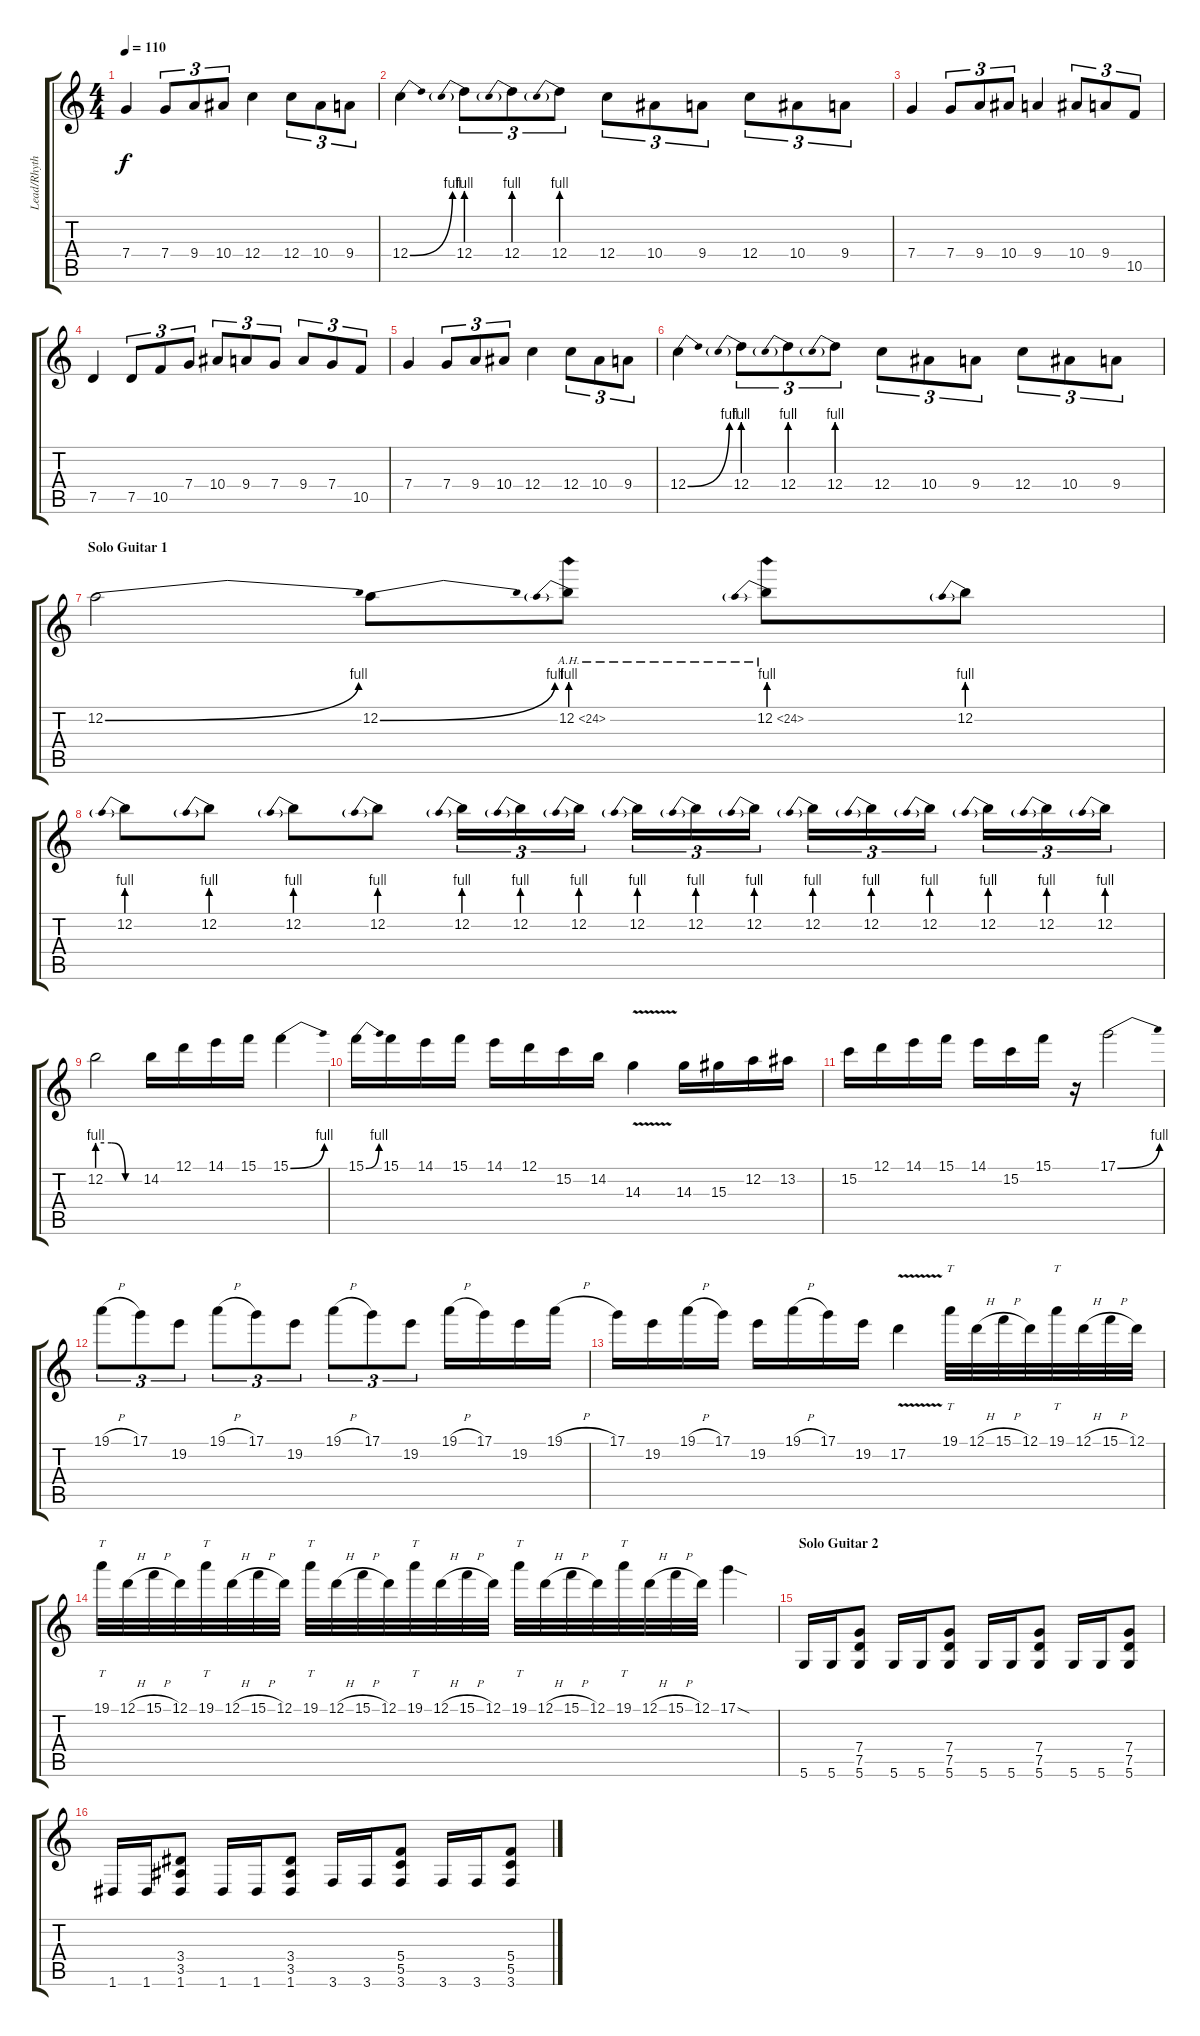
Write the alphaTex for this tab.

\track ("Lead/Rhythm" "Lead/Rhyth") {instrument distortionguitar}
\staff {score tabs}
\tuning (D4 A3 F3 C3 G2 D2) {hide}
\ts (4 4)
\tempo 110
\clef g2
\ks c
7.4.4{dy f} 7.4.8{tu (3 2)} 9.4.8{tu (3 2)} 10.4.8{tu (3 2)} 12.4.4 12.4.8{tu (3 2)} 10.4.8{tu (3 2)} 9.4.8{tu (3 2)} |
12.4{be (bend 0 0 60 4)}.4 12.4{be (prebend 0 4 60 4)}.8{tu (3 2)} 12.4{be (prebend 0 4 60 4)}.8{tu (3 2)} 12.4{be (prebend 0 4 60 4)}.8{tu (3 2)} 12.4.8{tu (3 2)} 10.4.8{tu (3 2)} 9.4.8{tu (3 2)} 12.4.8{tu (3 2)} 10.4.8{tu (3 2)} 9.4.8{tu (3 2)} |
7.4.4 7.4.8{tu (3 2)} 9.4.8{tu (3 2)} 10.4.8{tu (3 2)} 9.4.4 10.4.8{tu (3 2)} 9.4.8{tu (3 2)} 10.5.8{tu (3 2)} |
7.5.4 7.5.8{tu (3 2)} 10.5.8{tu (3 2)} 7.4.8{tu (3 2)} 10.4.8{tu (3 2)} 9.4.8{tu (3 2)} 7.4.8{tu (3 2)} 9.4.8{tu (3 2)} 7.4.8{tu (3 2)} 10.5.8{tu (3 2)} |
7.4.4 7.4.8{tu (3 2)} 9.4.8{tu (3 2)} 10.4.8{tu (3 2)} 12.4.4 12.4.8{tu (3 2)} 10.4.8{tu (3 2)} 9.4.8{tu (3 2)} |
12.4{be (bend 0 0 60 4)}.4 12.4{be (prebend 0 4 60 4)}.8{tu (3 2)} 12.4{be (prebend 0 4 60 4)}.8{tu (3 2)} 12.4{be (prebend 0 4 60 4)}.8{tu (3 2)} 12.4.8{tu (3 2)} 10.4.8{tu (3 2)} 9.4.8{tu (3 2)} 12.4.8{tu (3 2)} 10.4.8{tu (3 2)} 9.4.8{tu (3 2)} |
\section ("" "Solo Guitar 1")
12.2{be (bend 0 0 60 4)}.2{volume 16 instrument overdrivenguitar} 12.2{be (bend 0 0 60 4)}.8 12.2{be (prebend 0 4 60 4) ah 12}.8 12.2{be (prebend 0 4 60 4) ah 12}.8 12.2{be (prebend 0 4 60 4)}.8 |
12.2{be (prebend 0 4 60 4)}.8 12.2{be (prebend 0 4 60 4)}.8 12.2{be (prebend 0 4 60 4)}.8 12.2{be (prebend 0 4 60 4)}.8 12.2{be (prebend 0 4 60 4)}.16{tu (3 2)} 12.2{be (prebend 0 4 60 4)}.16{tu (3 2)} 12.2{be (prebend 0 4 60 4)}.16{tu (3 2)} 12.2{be (prebend 0 4 60 4)}.16{tu (3 2)} 12.2{be (prebend 0 4 60 4)}.16{tu (3 2)} 12.2{be (prebend 0 4 60 4)}.16{tu (3 2)} 12.2{be (prebend 0 4 60 4)}.16{tu (3 2)} 12.2{be (prebend 0 4 60 4)}.16{tu (3 2)} 12.2{be (prebend 0 4 60 4)}.16{tu (3 2)} 12.2{be (prebend 0 4 60 4)}.16{tu (3 2)} 12.2{be (prebend 0 4 60 4)}.16{tu (3 2)} 12.2{be (prebend 0 4 60 4)}.16{tu (3 2)} |
12.2{be (custom 0 4 20 4 40 0 60 0)}.2 14.2.16 12.1.16 14.1.16 15.1.16 15.1{be (bend 0 0 60 4)}.4 |
15.1{be (bend 0 0 60 4)}.16 15.1.16 14.1.16 15.1.16 14.1.16 12.1.16 15.2.16 14.2.16 14.3{v}.4 14.3.16 15.3.16 12.2.16 13.2.16 |
15.2.16 12.1.16 14.1.16 15.1.16 14.1.16 15.2.16 15.1.16 r.16 17.1{be (bend 0 0 60 4)}.2 |
19.1{h}.8{tu (3 2)} 17.1.8{tu (3 2)} 19.2.8{tu (3 2)} 19.1{h}.8{tu (3 2)} 17.1.8{tu (3 2)} 19.2.8{tu (3 2)} 19.1{h}.8{tu (3 2)} 17.1.8{tu (3 2)} 19.2.8{tu (3 2)} 19.1{h}.16 17.1.16 19.2.16 19.1{h}.16 |
17.1.16 19.2.16 19.1{h}.16 17.1.16 19.2.16 19.1{h}.16 17.1.16 19.2.16 17.2{v}.4 19.1.32{tt} 12.1{h}.32 15.1{h}.32 12.1.32 19.1.32{tt} 12.1{h}.32 15.1{h}.32 12.1.32 |
19.1.32{tt} 12.1{h}.32 15.1{h}.32 12.1.32 19.1.32{tt} 12.1{h}.32 15.1{h}.32 12.1.32 19.1.32{tt} 12.1{h}.32 15.1{h}.32 12.1.32 19.1.32{tt} 12.1{h}.32 15.1{h}.32 12.1.32 19.1.32{tt} 12.1{h}.32 15.1{h}.32 12.1.32 19.1.32{tt} 12.1{h}.32 15.1{h}.32 12.1.32 17.1{sod}.4 |
\section ("" "Solo Guitar 2")
5.6.16{volume 13 instrument distortionguitar} 5.6.16 (7.4 7.5 5.6).8 5.6.16 5.6.16 (7.4 7.5 5.6).8 5.6.16 5.6.16 (7.4 7.5 5.6).8 5.6.16 5.6.16 (7.4 7.5 5.6).8 |
1.6.16 1.6.16 (3.4 3.5 1.6).8 1.6.16 1.6.16 (3.4 3.5 1.6).8 3.6.16 3.6.16 (5.4 5.5 3.6).8 3.6.16 3.6.16 (5.4 5.5 3.6).8
